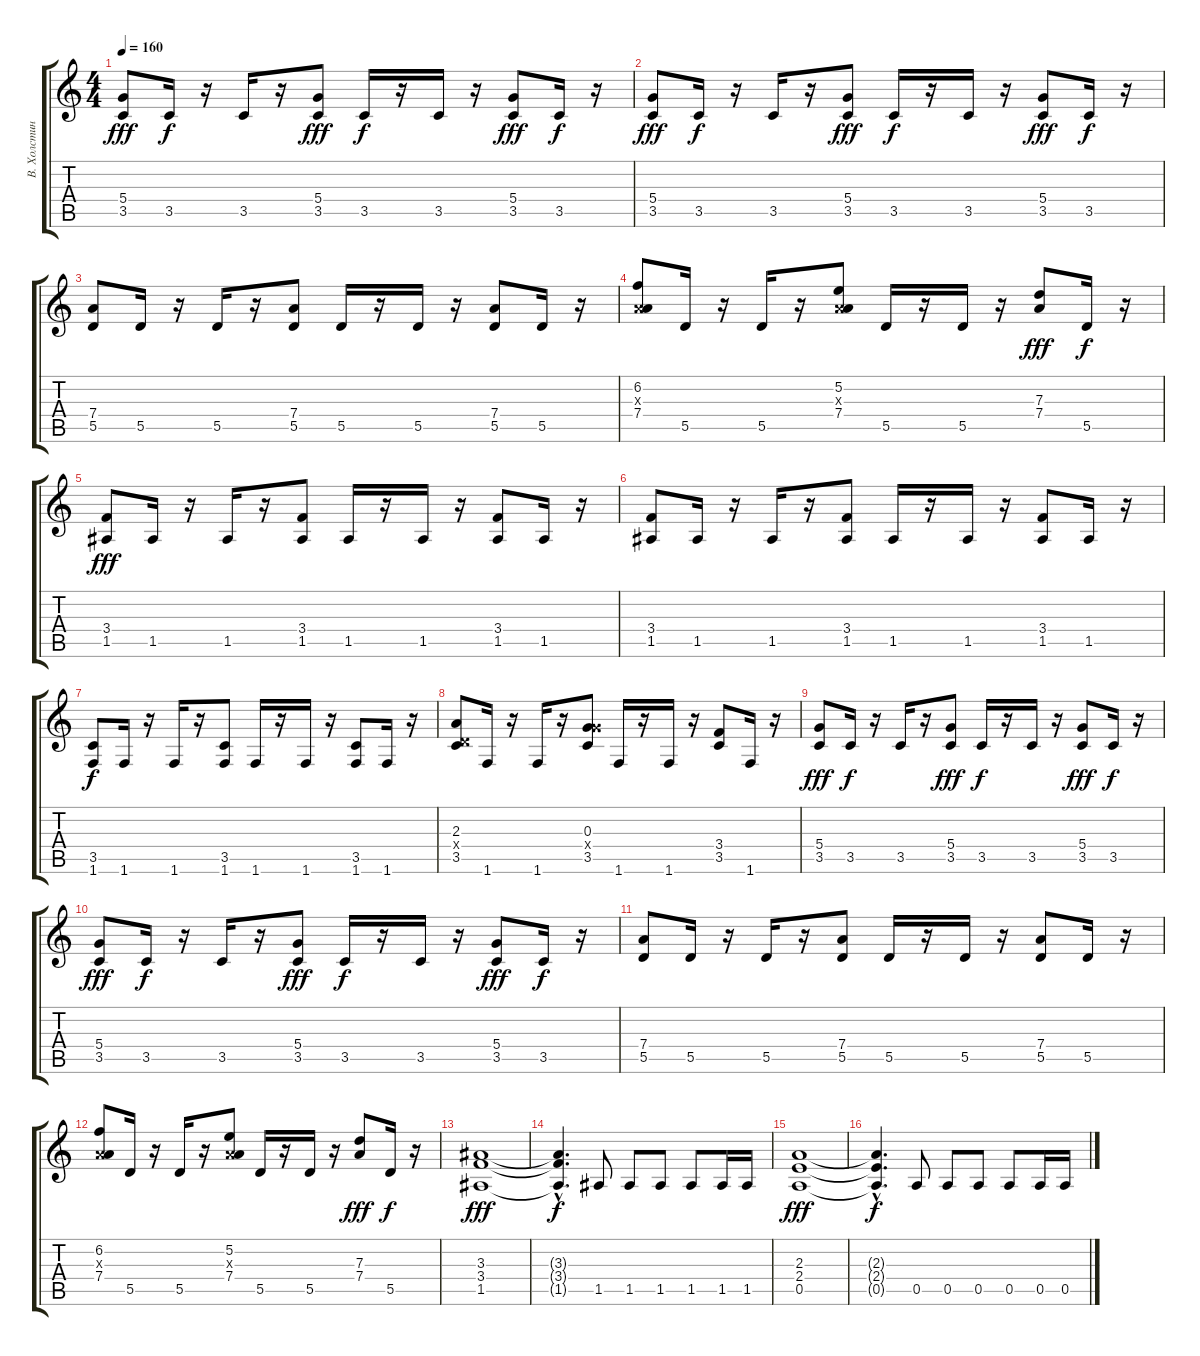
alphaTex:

\track ("B. Холстинин" "B. Холстин") {instrument distortionguitar}
\staff {score tabs}
\tuning (E4 B3 G3 D3 A2 E2) {hide}
\ts (4 4)
\tempo 160
\clef g2
\ks c
(5.4 3.5).8{dy fff} 3.5.16{dy f} r.16 3.5.16 r.16 (5.4 3.5).8{dy fff} 3.5.16{dy f} r.16 3.5.16 r.16 (5.4 3.5).8{dy fff} 3.5.16{dy f} r.16 |
(5.4 3.5).8{dy fff} 3.5.16{dy f} r.16 3.5.16 r.16 (5.4 3.5).8{dy fff} 3.5.16{dy f} r.16 3.5.16 r.16 (5.4 3.5).8{dy fff} 3.5.16{dy f} r.16 |
(7.4 5.5).8 5.5.16 r.16 5.5.16 r.16 (7.4 5.5).8 5.5.16 r.16 5.5.16 r.16 (7.4 5.5).8 5.5.16 r.16 |
(6.2 2.3{x} 7.4).8 5.5.16 r.16 5.5.16 r.16 (5.2 2.3{x} 7.4).8 5.5.16 r.16 5.5.16 r.16 (7.3 7.4).8{dy fff} 5.5.16{dy f} r.16 |
(3.4 1.5).8{dy fff} 1.5.16 r.16 1.5.16 r.16 (3.4 1.5).8 1.5.16 r.16 1.5.16 r.16 (3.4 1.5).8 1.5.16 r.16 |
(3.4 1.5).8 1.5.16 r.16 1.5.16 r.16 (3.4 1.5).8 1.5.16 r.16 1.5.16 r.16 (3.4 1.5).8 1.5.16 r.16 |
(3.5 1.6).8{dy f} 1.6.16 r.16 1.6.16 r.16 (3.5 1.6).8 1.6.16 r.16 1.6.16 r.16 (3.5 1.6).8 1.6.16 r.16 |
(2.3 0.4{x} 3.5).8 1.6.16 r.16 1.6.16 r.16 (0.3 5.4{x} 3.5).8 1.6.16 r.16 1.6.16 r.16 (3.4 3.5).8 1.6.16 r.16 |
(5.4 3.5).8{dy fff} 3.5.16{dy f} r.16 3.5.16 r.16 (5.4 3.5).8{dy fff} 3.5.16{dy f} r.16 3.5.16 r.16 (5.4 3.5).8{dy fff} 3.5.16{dy f} r.16 |
(5.4 3.5).8{dy fff} 3.5.16{dy f} r.16 3.5.16 r.16 (5.4 3.5).8{dy fff} 3.5.16{dy f} r.16 3.5.16 r.16 (5.4 3.5).8{dy fff} 3.5.16{dy f} r.16 |
(7.4 5.5).8 5.5.16 r.16 5.5.16 r.16 (7.4 5.5).8 5.5.16 r.16 5.5.16 r.16 (7.4 5.5).8 5.5.16 r.16 |
(6.2 2.3{x} 7.4).8 5.5.16 r.16 5.5.16 r.16 (5.2 2.3{x} 7.4).8 5.5.16 r.16 5.5.16 r.16 (7.3 7.4).8{dy fff} 5.5.16{dy f} r.16 |
(3.3 3.4 1.5).1{dy fff} |
(3.3{hac t} 3.4{hac t} 1.5{hac t}).4{d dy f} 1.5.8 1.5.8 1.5.8 1.5.8 1.5.16 1.5.16 |
(2.3 2.4 0.5).1{dy fff} |
(2.3{hac t} 2.4{hac t} 0.5{hac t}).4{d dy f} 0.5.8 0.5.8 0.5.8 0.5.8 0.5.16 0.5.16
